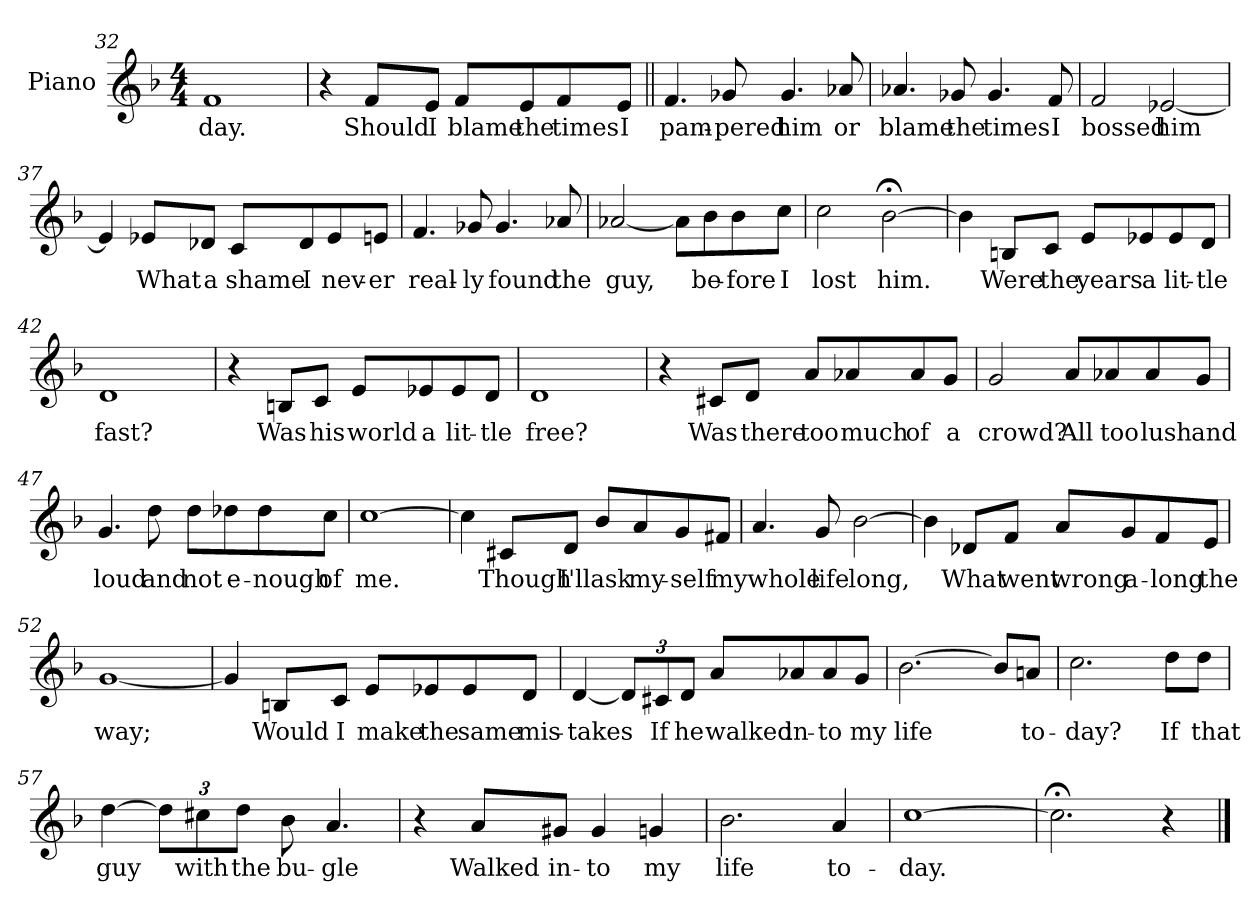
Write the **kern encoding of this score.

**kern	**text
*part1	*part1
*staff1	*staff1
*I"Piano	*
*I'Pno.	*
!!LO:LB:g=z
*clefG2	*
*k[b-]	*
*F:	*
*M4/4	*
=32	=32
1f	day.
=33	=33
4r	.
8f/L	Should
8e/J	I
8f/L	blame
8e/	the
8f/	times
8e/J	I
=34||	=34||
4.f/	pam-
8g-X/	-pered
4.g-/	him
8a-X/	or
=35	=35
4.a-X/	blame
8g-X/	the
4.g-/	times
8f/	I
!!LO:LB:g=z
=36	=36
2f/	bossed
[2e-X/	him
=37	=37
4e-/]	.
8e-X/L	What
8d-X/J	a
8c/L	shame
8d-/	I
8e-/	nev-
8en/J	-er
=38	=38
4.f/	real-
8g-X/	-ly
4.g-/	found
8a-X/	the
=39	=39
[2a-X/	guy,
8a-\L]	.
8b-\	be-
8b-\	-fore
8cc\J	I
!!LO:LB:g=z
=40	=40
2cc\	lost
[2b-;<\	him.
=41	=41
4b-\]	.
8Bn/L	Were
8c/J	the
8e/L	years
8e-X/	a
8e-/	lit-
8d/J	-tle
=42	=42
1d	fast?
=43	=43
4r	.
8Bn/L	Was
8c/J	his
8e/L	world
8e-X/	a
8e-/	lit-
8d/J	-tle
=44	=44
1d	free?
!!LO:LB:g=z
=45	=45
4r	.
8c#X/L	Was
8d/J	there
8a/L	too
8a-X/	much
8a-/	of
8g/J	a
=46	=46
2g/	crowd?
8a/L	All
8a-X/	too
8a-/	lush
8g/J	and
=47	=47
4.g/	loud
8dd\	and
8dd\L	not
8dd-X\	e-
8dd-\	-nough
8cc\J	of
=48	=48
[1cc	me.
!!LO:LB:g=z
=49	=49
4cc\]	.
8c#X/L	Though
8d/J	I'll
8b-/L	ask
8a/	my-
8g/	-self
8f#X/J	my
=50	=50
4.a/	whole
8g/	life
[2b-\	long,
=51	=51
4b-\]	.
8d-X/L	What
8f/J	went
8a/L	wrong
8g/	a-
8f/	-long
8e/J	the
!!LO:LB:g=z
=52	=52
[1g	way;
=53	=53
4g/]	.
8Bn/L	Would
8c/J	I
8e/L	make
8e-X/	the
8e-/	same
8d/J	mis-
=54	=54
[4d/	-takes
*Xbrackettup	*
12d/L]	.
12c#X/	If
12d/J	he
8a/L	walked
8a-X/	in-
8a-/	-to
8g/J	my
!!LO:LB:g=z
=55	=55
[2.b-\	life
8b-/L]	.
8an/J	to-
=56	=56
2.cc\	-day?
8dd\L	If
8dd\J	that
=57	=57
[4dd\	guy
12dd\L]	.
12cc#X\	with
12dd\J	the
8b-\	bu-
4.a/	-gle
=58	=58
4r	.
8a/L	Walked
8g#X/J	in-
4g#/	-to
4gn/	my
!!LO:LB:g=z
=59	=59
2.b-\	life
4a/	to-
=60	=60
[1cc	-day.
=61	=61
2.cc;<\]	.
4r	.
==	==
*-	*-
